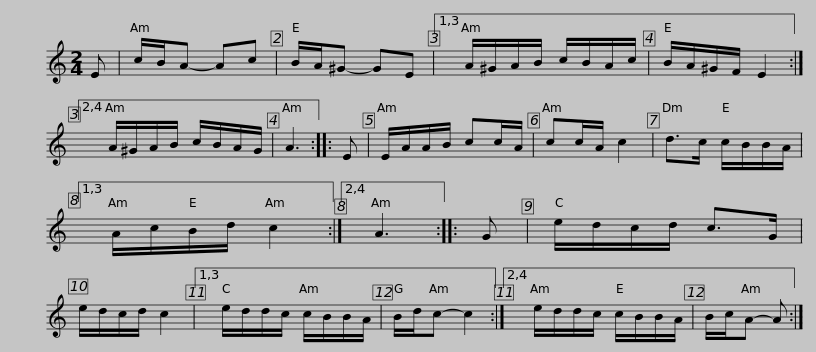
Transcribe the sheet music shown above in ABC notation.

X:1
L:1/8
M:2/4
I:linebreak $
K:C
V:1 treble
V:1
 E | c/B/A- Ac | B/A/^G- GE |1,3 A/^G/A/B/ c/B/A/c/ | B/A/^G/F/ E2 :|2,4 %5
 A/^G/A/B/ c/B/A/G/ | A3 :: E |$ E/A/A/B/ cc/A/ | cc/A/ c2 | %10
 d>c c/B/B/A/ |1,3 A/c/B/d/ c2 :|2,4 A3 :: G | e/d/c/d/ c>G | %15
 e/d/c/d/ c2 |1,3$ e/d/d/c/ c/B/B/A/ | B/d/c- c2 :|2,4 e/d/d/c/ c/B/B/A/ | B/c/A- A :| %20
